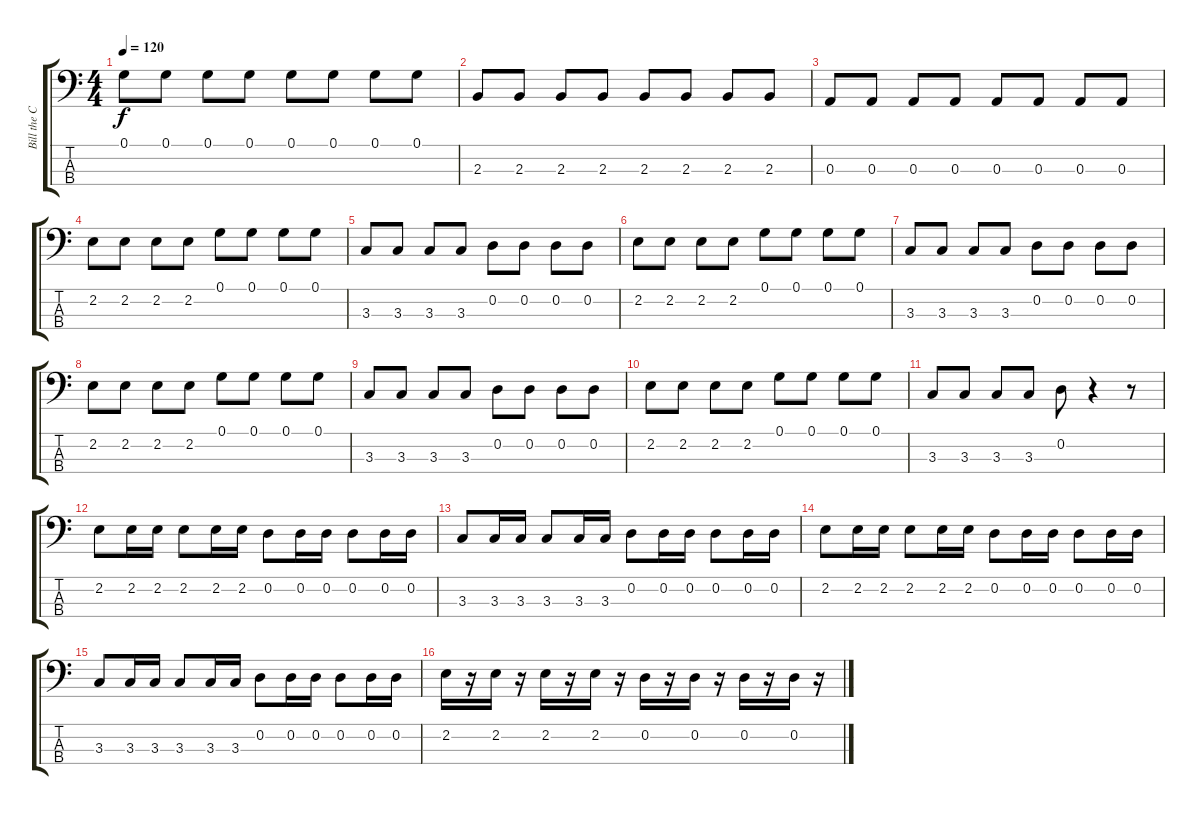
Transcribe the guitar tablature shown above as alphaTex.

\track ("Bill the CM" "Bill the C") {instrument electricbassfinger}
\staff {score tabs}
\tuning (G2 D2 A1 E1) {hide}
\ts (4 4)
\tempo 120
\clef f4
\ks c
0.1.8{dy f} 0.1.8 0.1.8 0.1.8 0.1.8 0.1.8 0.1.8 0.1.8 |
2.3.8 2.3.8 2.3.8 2.3.8 2.3.8 2.3.8 2.3.8 2.3.8 |
0.3.8 0.3.8 0.3.8 0.3.8 0.3.8 0.3.8 0.3.8 0.3.8 |
2.2.8 2.2.8 2.2.8 2.2.8 0.1.8 0.1.8 0.1.8 0.1.8 |
3.3.8 3.3.8 3.3.8 3.3.8 0.2.8 0.2.8 0.2.8 0.2.8 |
2.2.8 2.2.8 2.2.8 2.2.8 0.1.8 0.1.8 0.1.8 0.1.8 |
3.3.8 3.3.8 3.3.8 3.3.8 0.2.8 0.2.8 0.2.8 0.2.8 |
2.2.8 2.2.8 2.2.8 2.2.8 0.1.8 0.1.8 0.1.8 0.1.8 |
3.3.8 3.3.8 3.3.8 3.3.8 0.2.8 0.2.8 0.2.8 0.2.8 |
2.2.8 2.2.8 2.2.8 2.2.8 0.1.8 0.1.8 0.1.8 0.1.8 |
3.3.8 3.3.8 3.3.8 3.3.8 0.2.8 r.4 r.8 |
2.2.8 2.2.16 2.2.16 2.2.8 2.2.16 2.2.16 0.2.8 0.2.16 0.2.16 0.2.8 0.2.16 0.2.16 |
3.3.8 3.3.16 3.3.16 3.3.8 3.3.16 3.3.16 0.2.8 0.2.16 0.2.16 0.2.8 0.2.16 0.2.16 |
2.2.8 2.2.16 2.2.16 2.2.8 2.2.16 2.2.16 0.2.8 0.2.16 0.2.16 0.2.8 0.2.16 0.2.16 |
3.3.8 3.3.16 3.3.16 3.3.8 3.3.16 3.3.16 0.2.8 0.2.16 0.2.16 0.2.8 0.2.16 0.2.16 |
2.2.16 r.16 2.2.16 r.16 2.2.16 r.16 2.2.16 r.16 0.2.16 r.16 0.2.16 r.16 0.2.16 r.16 0.2.16 r.16
